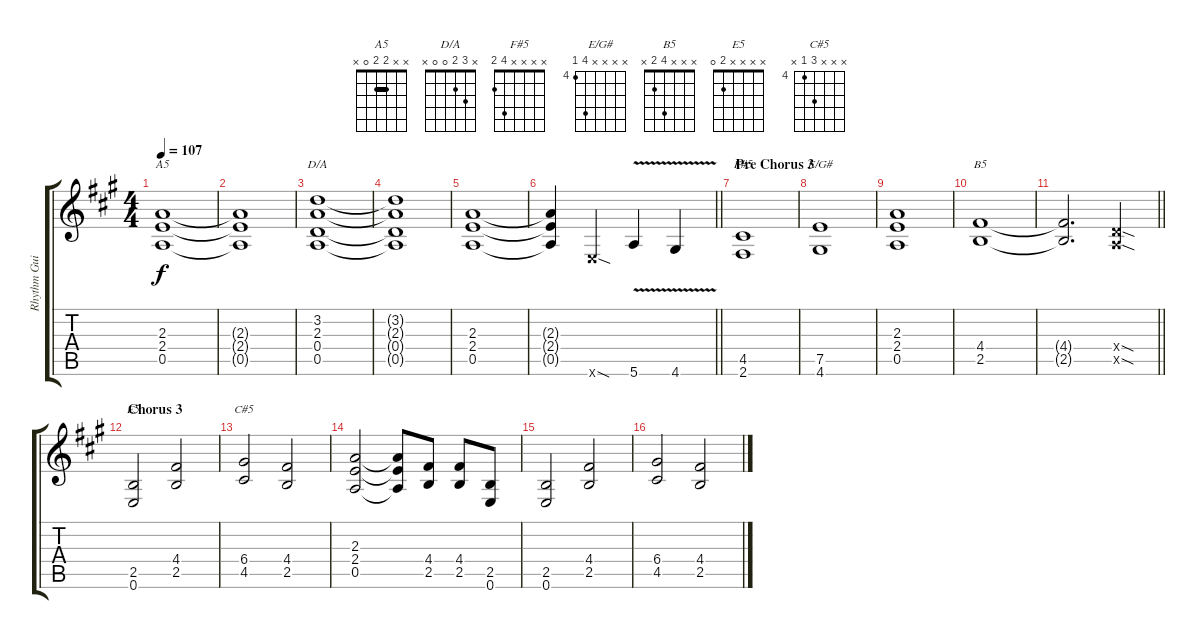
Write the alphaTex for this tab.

\track ("Rhythm Guitar" "Rhythm Gui") {instrument overdrivenguitar}
\staff {score tabs}
\tuning (E4 B3 G3 D3 A2 E2) {hide}
\chord ("A5" x x 2 2 0 x) {barre 2}
\chord ("D/A" x 3 2 0 0 x)
\chord ("F#5" x x x x 4 2)
\chord ("E/G#" x x x x 7 4) {firstfret 4}
\chord ("B5" x x x 4 2 x)
\chord ("E5" x x x x 2 0)
\chord ("C#5" x x x 6 4 x) {firstfret 4}
\ts (4 4)
\tempo 107
\clef g2
\ks a
(2.3 2.4 0.5).1{ch "A5" dy f} |
(2.3{t} 2.4{t} 0.5{t}).1 |
(3.2 2.3 0.4 0.5).1{ch "D/A"} |
(3.2{t} 2.3{t} 0.4{t} 0.5{t}).1 |
(2.3 2.4 0.5).1 |
\barLineRight lightlight
(2.3{t} 2.4{t} 0.5{t}).4 0.6{sod x}.4 5.6{v}.4 4.6{v}.4 |
\section ("" "Pre Chorus 3")
(4.5 2.6).1{ch "F#5"} |
(7.5 4.6).1{ch "E/G#"} |
(2.3 2.4 0.5).1 |
(4.4 2.5).1{ch "B5"} |
\barLineRight lightlight
(4.4{t} 2.5{t}).2{d} (0.4{sod x} 0.5{sod x}).4 |
\section ("" "Chorus 3")
(2.5 0.6).2{ch "E5"} (4.4 2.5).2 |
(6.4 4.5).2{ch "C#5"} (4.4 2.5).2 |
(2.3 2.4 0.5).2 (2.3{t} 2.4{t} 0.5{t}).8 (4.4 2.5).8 (4.4 2.5).8 (2.5 0.6).8 |
(2.5 0.6).2 (4.4 2.5).2 |
(6.4 4.5).2 (4.4 2.5).2
